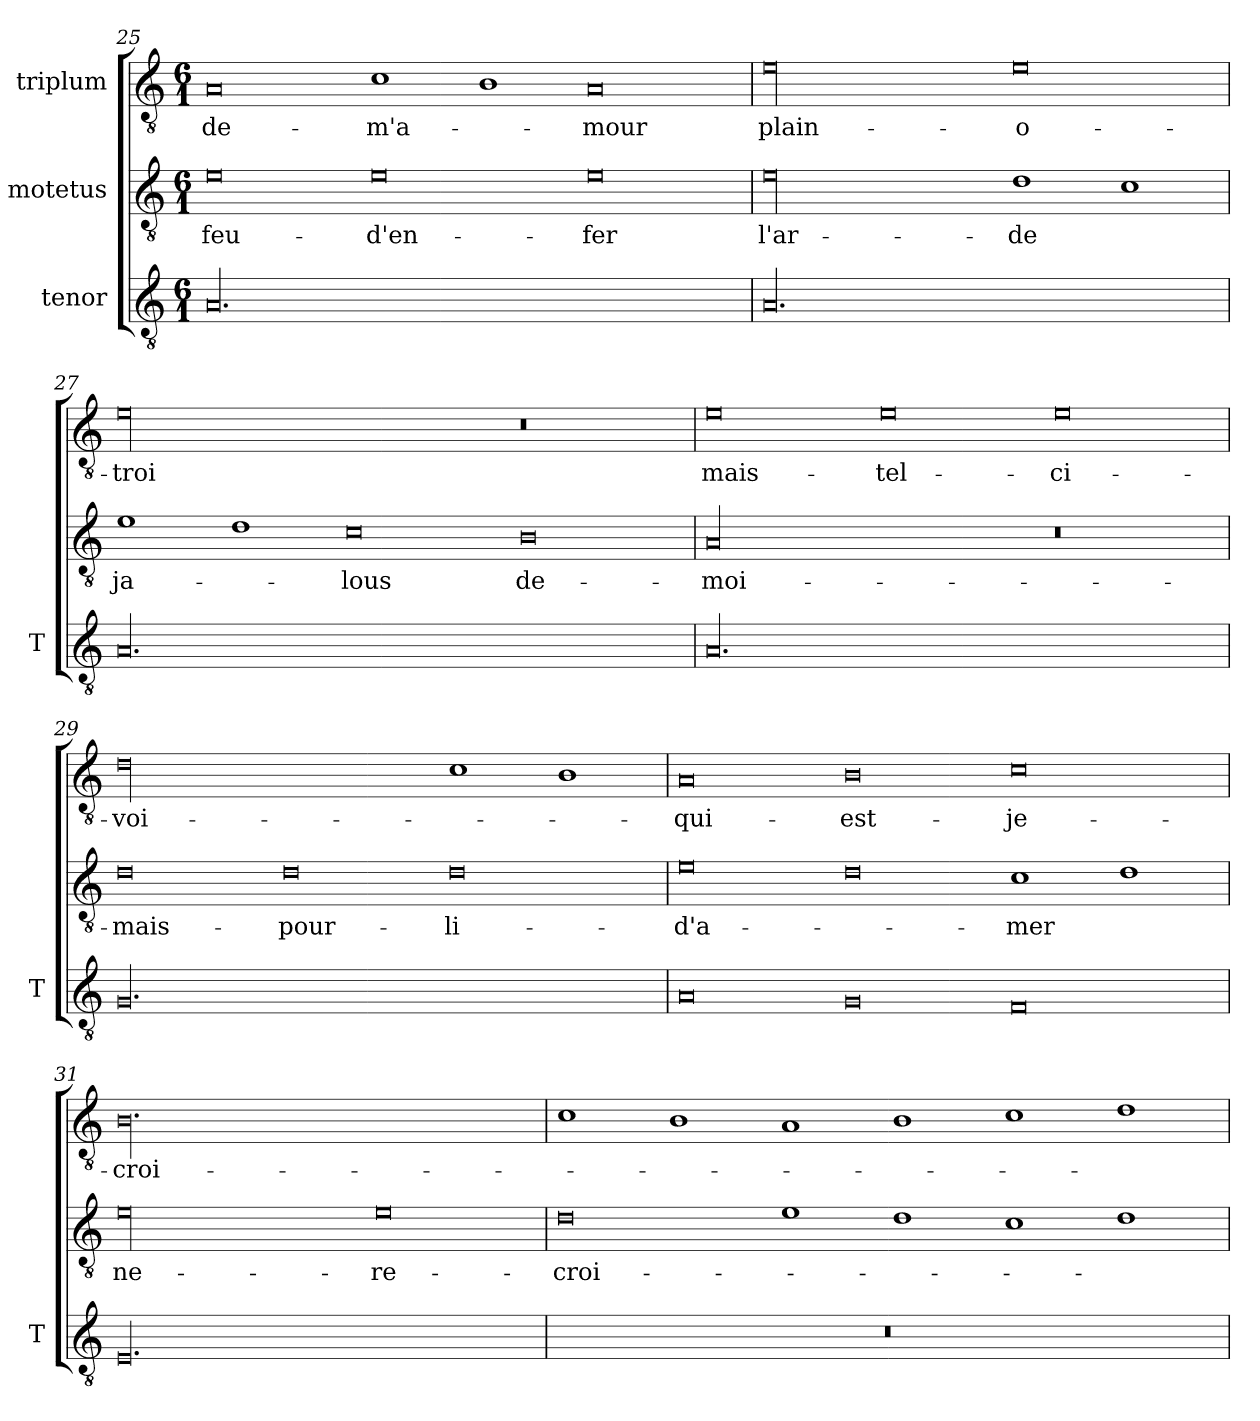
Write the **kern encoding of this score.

**kern	**kern	**text	**kern	**text
*part3	*part2	*part2	*part1	*part1
*staff3	*staff2	*staff2	*staff1	*staff1
*I"tenor	*I"motetus	*	*I"triplum	*
*I'T	*	*	*	*
*clefGv2	*clefGv2	*	*clefGv2	*
*k[]	*k[]	*	*k[]	*
*C:	*C:	*	*C:	*
*M6/1	*M6/1	*	*M6/1	*
=25	=25	=25	=25	=25
00.A/	0e\	feu-	0A/	de-
.	0e\	d'en-	1c\	m'a-
.	.	.	1B\	.
.	0e\	-fer	0A/	-mour
=26	=26	=26	=26	=26
00.A/	00e\	l'ar-	00e\	plain-
.	1d\	-de	0e\	o-
.	1c\	.	.	.
=27	=27	=27	=27	=27
00.A/	1e\	ja-	00e\	-troi
.	1d\	.	.	.
.	0c\	-lous	.	.
.	0B\	de-	0r	.
!!LO:PB:g=z
=28	=28	=28	=28	=28
00.A/	00A/	moi-	0e\	mais-
.	.	.	0e\	tel-
.	0r	.	0e\	ci-
=29	=29	=29	=29	=29
00.G/	0d\	mais-	00d\	voi-
.	0d\	pour-	.	.
.	0d\	li-	1c\	.
.	.	.	1B\	.
=30	=30	=30	=30	=30
0A/	0e\	d'a-	0A/	qui-
0G/	0d\	.	0B\	est-
0F/	1c\	-mer	0c\	je-
.	1d\	.	.	.
=31	=31	=31	=31	=31
00.E/	00e\	ne-	00.B\	croi-
.	0e\	re-	.	.
=32	=32	=32	=32	=32
00.r	0d\	croi-	1c\	.
.	.	.	1B\	.
.	1e\	.	1A/	.
.	1d\	.	1B\	.
.	1c\	.	1c\	.
.	1d\	.	1d\	.
=	=	=	=	=
*-	*-	*-	*-	*-
